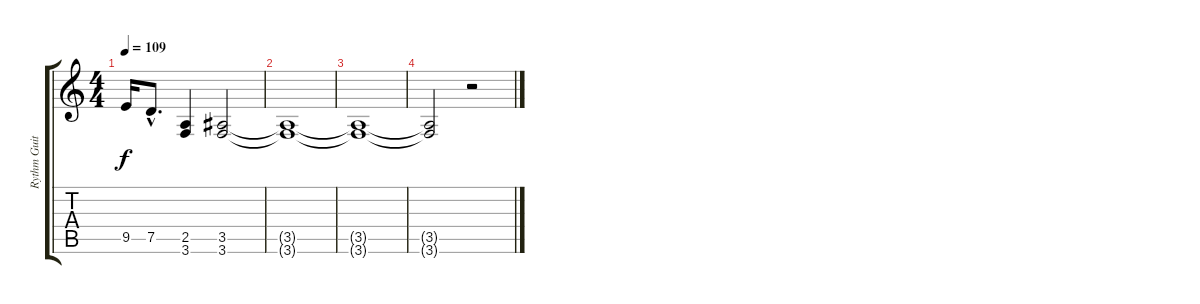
\track ("Rythm Guitar" "Rythm Guit") {instrument distortionguitar}
\staff {score tabs}
\tuning (D4 A3 F3 C3 G2 D2) {hide}
\ts (4 4)
\tempo 109
\clef g2
\ks c
9.5{t}.16{dy f} 7.5{hac}.8{d} (2.5 3.6).4 (3.5 3.6).2 |
(3.5{t} 3.6{t}).1 |
(3.5{t} 3.6{t}).1 |
(3.5{t} 3.6{t}).2 r.2
